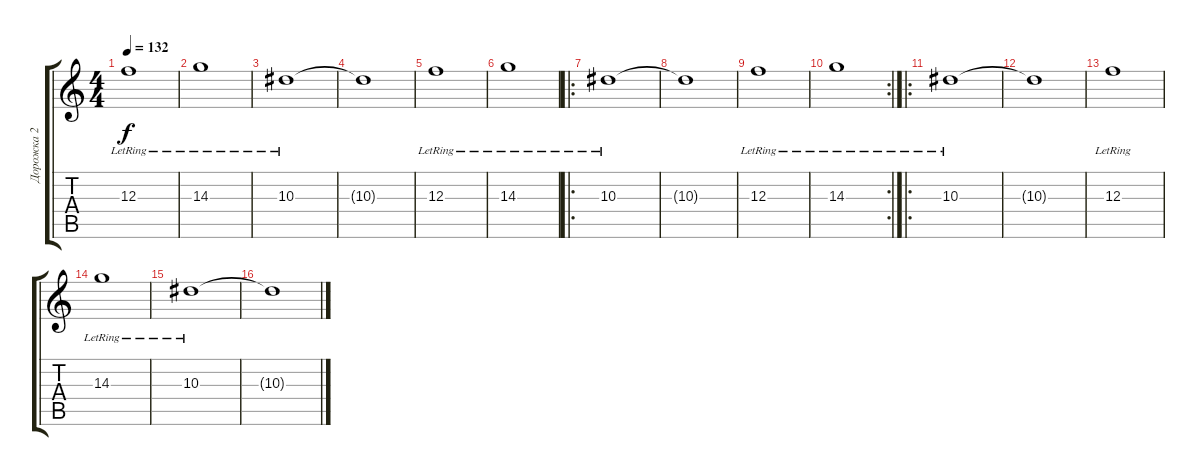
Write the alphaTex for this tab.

\track ("Дорожка 2" "Дорожка 2") {instrument distortionguitar}
\staff {score tabs}
\tuning (D4 A3 F3 C3 G2 C2) {hide}
\ts (4 4)
\tempo 132
\clef g2
\ks c
12.3{lr}.1{dy f} |
14.3{lr}.1 |
10.3{lr}.1 |
10.3{t}.1 |
12.3{lr}.1 |
14.3{lr}.1 |
\ro
10.3{lr}.1 |
10.3{t}.1 |
12.3{lr}.1 |
\rc 2
14.3{lr}.1 |
\ro
10.3{lr}.1 |
10.3{t}.1 |
12.3{lr}.1 |
14.3{lr}.1 |
10.3{lr}.1 |
10.3{t}.1
